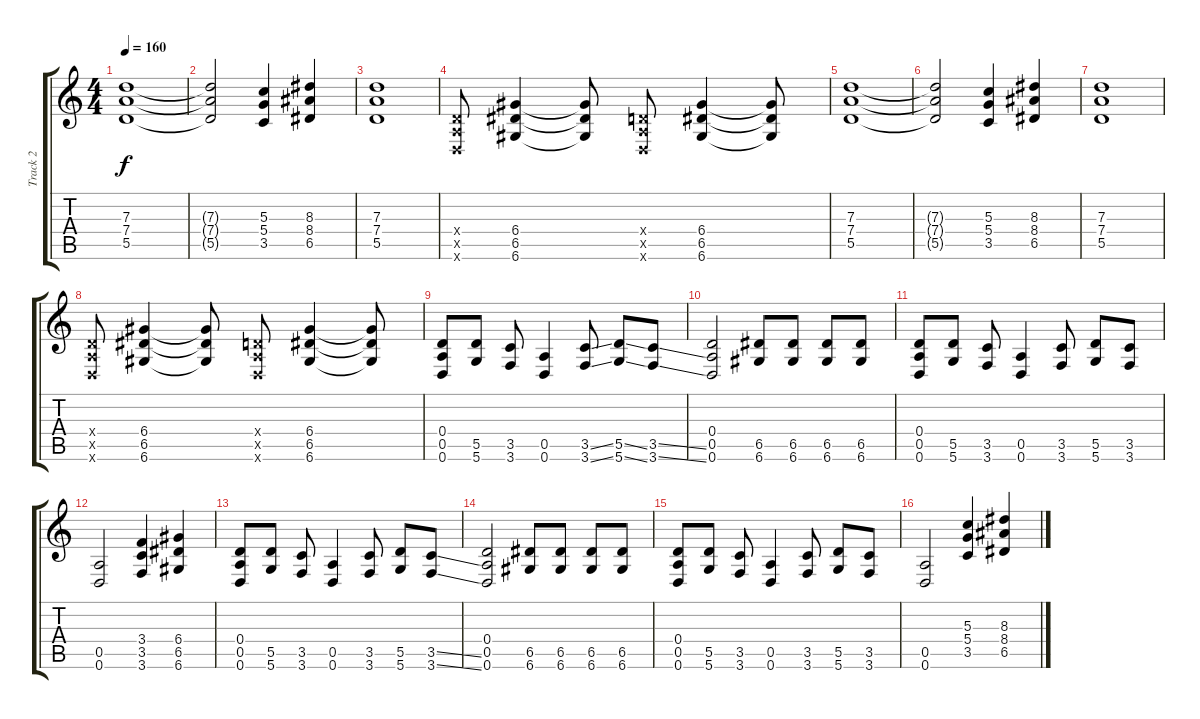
\track ("Track 2" "Track 2") {instrument overdrivenguitar}
\staff {score tabs}
\tuning (E4 B3 G3 D3 A2 D2) {hide}
\ts (4 4)
\tempo 160
\clef g2
\ks c
(7.3 7.4 5.5).1{dy f} |
(7.3{t} 7.4{t} 5.5{t}).2 (5.3 5.4 3.5).4 (8.3 8.4 6.5).4 |
(7.3 7.4 5.5).1 |
(0.4{x} 0.5{x} 0.6{x}).8 (6.4 6.5 6.6).4 (6.4{t} 6.5{t} 6.6{t}).8 (0.4{x} 0.5{x} 0.6{x}).8 (6.4 6.5 6.6).4 (6.4{t} 6.5{t} 6.6{t}).8 |
(7.3 7.4 5.5).1 |
(7.3{t} 7.4{t} 5.5{t}).2 (5.3 5.4 3.5).4 (8.3 8.4 6.5).4 |
(7.3 7.4 5.5).1 |
(0.4{x} 0.5{x} 0.6{x}).8 (6.4 6.5 6.6).4 (6.4{t} 6.5{t} 6.6{t}).8 (0.4{x} 0.5{x} 0.6{x}).8 (6.4 6.5 6.6).4 (6.4{t} 6.5{t} 6.6{t}).8 |
(0.4 0.5 0.6).8 (5.5 5.6).8 (3.5 3.6).8 (0.5 0.6).4 (3.5{ss} 3.6{ss}).8 (5.5{ss} 5.6{ss}).8 (3.5{ss} 3.6{ss}).8 |
(0.4 0.5 0.6).2 (6.5 6.6).8 (6.5 6.6).8 (6.5 6.6).8 (6.5 6.6).8 |
(0.4 0.5 0.6).8 (5.5 5.6).8 (3.5 3.6).8 (0.5 0.6).4 (3.5 3.6).8 (5.5 5.6).8 (3.5 3.6).8 |
(0.5 0.6).2 (3.4 3.5 3.6).4 (6.4 6.5 6.6).4 |
(0.4 0.5 0.6).8 (5.5 5.6).8 (3.5 3.6).8 (0.5 0.6).4 (3.5 3.6).8 (5.5 5.6).8 (3.5{ss} 3.6{ss}).8 |
(0.4 0.5 0.6).2 (6.5 6.6).8 (6.5 6.6).8 (6.5 6.6).8 (6.5 6.6).8 |
(0.4 0.5 0.6).8 (5.5 5.6).8 (3.5 3.6).8 (0.5 0.6).4 (3.5 3.6).8 (5.5 5.6).8 (3.5 3.6).8 |
(0.5 0.6).2 (5.3 5.4 3.5).4 (8.3 8.4 6.5).4
